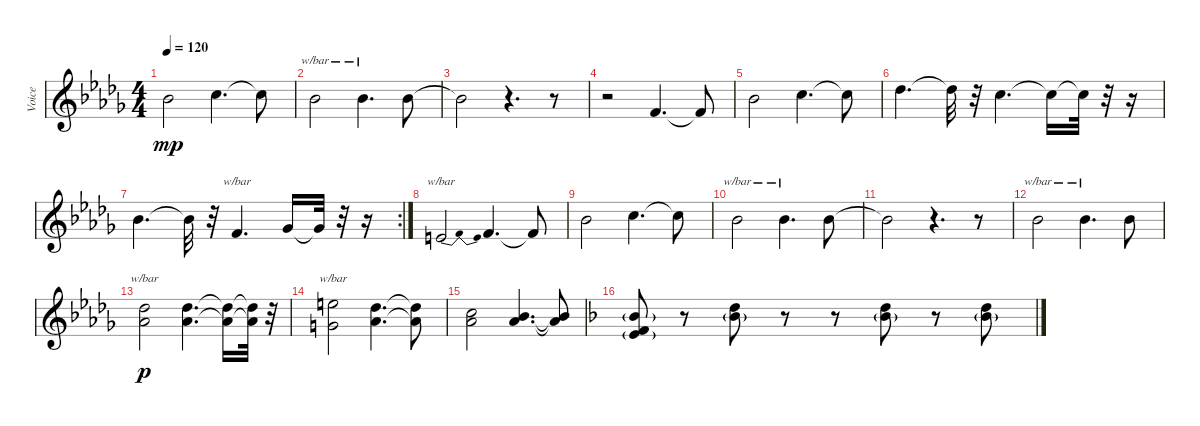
\track ("Voice" "Voice") {instrument choiraahs}
\staff {score}
\tuning (E4 B3 G3 D3 A2 E2) {hide}
\ts (4 4)
\tempo 120
\clef g2
\ks bbminor
6.1.2{dy mp} 8.1.4{d} 8.1{t}.8 |
8.1.2{tbe (custom default 0 -4 10 0 60 0)} 6.1.4{d tbe (custom default 0 0 55 0 60 -2)} 6.1{t}.8 |
6.1{t}.2 r.4{d} r.8 |
r.2 6.2.4{d} 6.2{t}.8 |
6.1.2 8.1.4{d} 8.1{t}.8 |
9.1.4{d} 9.1{t}.32 r.32 8.1.4{d} 8.1{t}.16 8.1{t}.32 r.32 r.16 |
\rc 2
6.1.4{d} 6.1{t}.32 r.32 2.1.4{d tbe (custom default 0 -2 10 0 60 0)} 2.1{t}.16 2.1{t}.32 r.32 r.16 |
1.1.2{tbe (dip default 0 -2 5 0 50 0 60 -2)} 6.2.4{d} 6.2{t}.8 |
6.1.2 8.1.4{d} 8.1{t}.8 |
8.1.2{tbe (custom default 0 -4 5 0 60 0)} 6.1.4{d tbe (custom default 0 0 55 0 60 -2)} 6.1{t}.8 |
6.1{t}.2 r.4{d} r.8 |
8.1.2{tbe (custom default 0 -4 10 0 60 0)} 6.1.4{d tbe (custom default 0 0 55 0 60 -2)} 6.1{t}.8 |
(9.1 9.2).2{tbe (custom default 0 0 50 0 60 -4) dy p} (9.1{t} 9.2{t}).4{d} (9.1{t} 9.2{t}).16 (9.1{t} 9.2{t}).32 r.32 |
(13.1 9.2).2{tbe (custom default 0 -2 10 0 60 0)} (9.1 9.2).4{d} (9.1{t} 9.2{t}).8 |
(8.1 9.2).2 (6.1 9.2).4{d} (6.1{t} 9.2{t}).8 |
\ks dminor
(0.1{g} 6.2 15.3{g}).8 r.8 (10.1 15.3{g}).8 r.8 r.8 (10.1 15.3{g}).8 r.8 (10.1 15.3{g}).8
